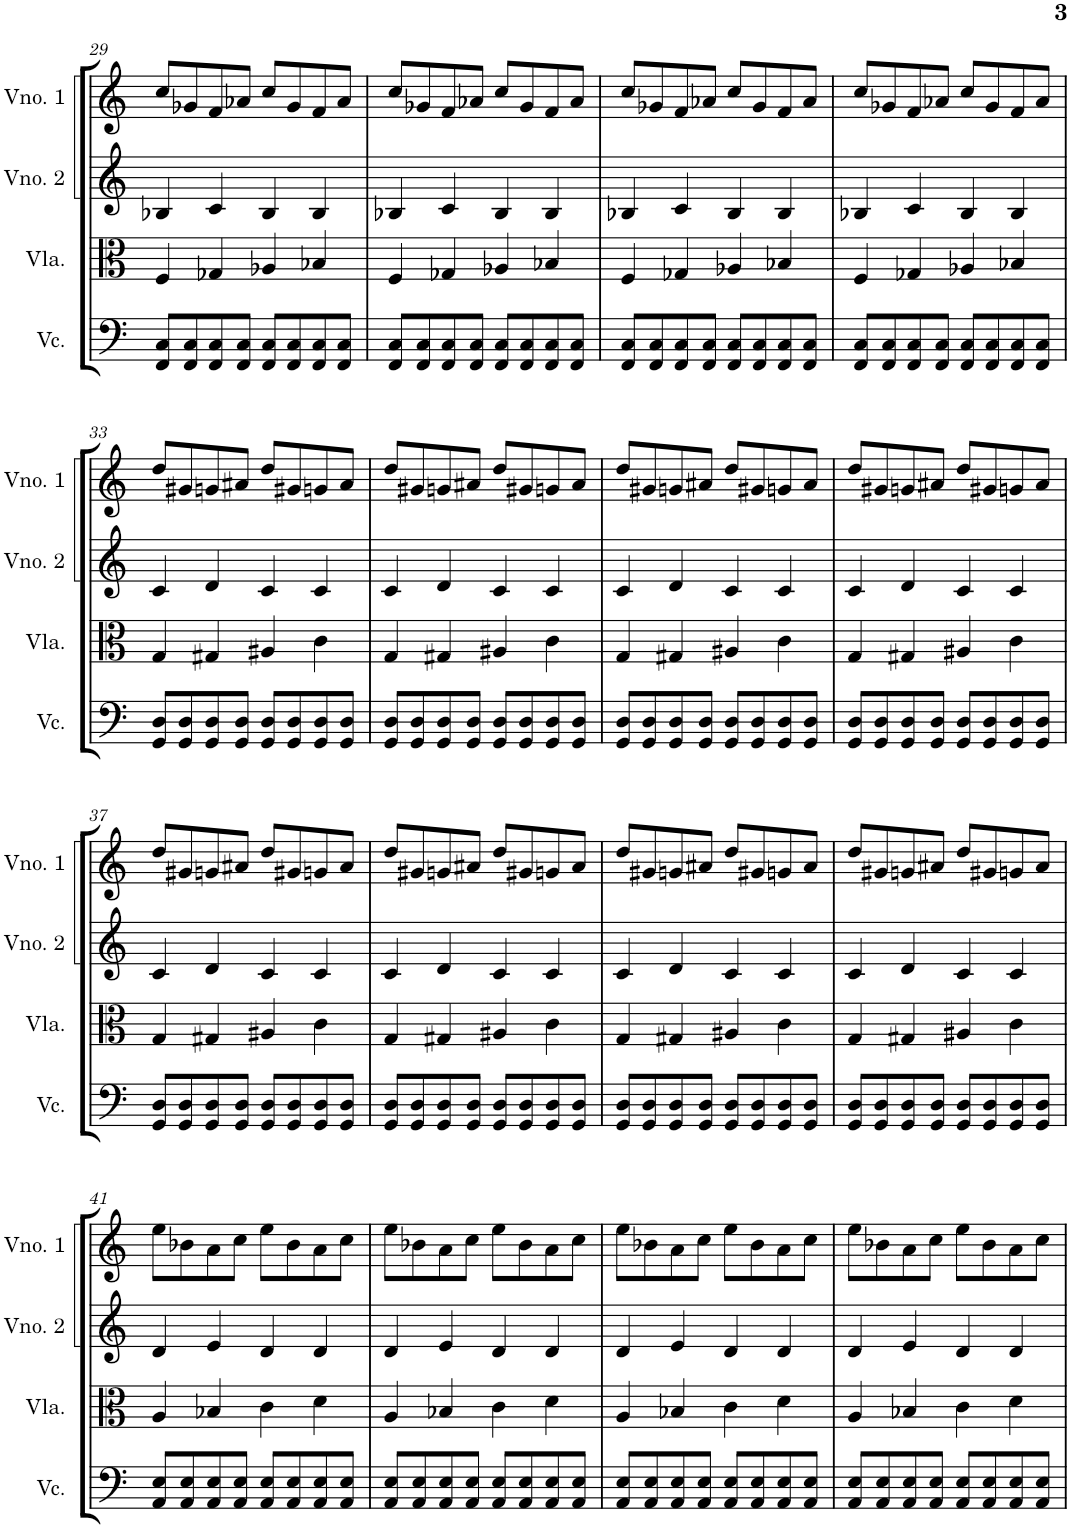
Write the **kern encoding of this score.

**kern	**kern	**kern	**kern
*part4	*part3	*part2	*part1
*staff4	*staff3	*staff2	*staff1
*I"Violoncelo	*I"Viola	*I"Violino 2	*I"Violino 1
*I'Vc.	*I'Vla.	*I'Vno. 2	*I'Vno. 1
!!LO:PB:g=z
*clefF4	*clefC3	*clefG2	*clefG2
*k[]	*k[]	*k[]	*k[]
*M4/4	*M4/4	*M4/4	*M4/4
=29	=29	=29	=29
8FF/ 8C/L	4F/	4B-X/	8cc/L
8FF/ 8C/	.	.	8g-X/
8FF/ 8C/	4G-X/	4c/	8f/
8FF/ 8C/J	.	.	8a-X/J
8FF/ 8C/L	4A-X/	4B-/	8cc/L
8FF/ 8C/	.	.	8g-/
8FF/ 8C/	4B-X/	4B-/	8f/
8FF/ 8C/J	.	.	8a-/J
=30	=30	=30	=30
8FF/ 8C/L	4F/	4B-X/	8cc/L
8FF/ 8C/	.	.	8g-X/
8FF/ 8C/	4G-X/	4c/	8f/
8FF/ 8C/J	.	.	8a-X/J
8FF/ 8C/L	4A-X/	4B-/	8cc/L
8FF/ 8C/	.	.	8g-/
8FF/ 8C/	4B-X/	4B-/	8f/
8FF/ 8C/J	.	.	8a-/J
=31	=31	=31	=31
8FF/ 8C/L	4F/	4B-X/	8cc/L
8FF/ 8C/	.	.	8g-X/
8FF/ 8C/	4G-X/	4c/	8f/
8FF/ 8C/J	.	.	8a-X/J
8FF/ 8C/L	4A-X/	4B-/	8cc/L
8FF/ 8C/	.	.	8g-/
8FF/ 8C/	4B-X/	4B-/	8f/
8FF/ 8C/J	.	.	8a-/J
=32	=32	=32	=32
8FF/ 8C/L	4F/	4B-X/	8cc/L
8FF/ 8C/	.	.	8g-X/
8FF/ 8C/	4G-X/	4c/	8f/
8FF/ 8C/J	.	.	8a-X/J
8FF/ 8C/L	4A-X/	4B-/	8cc/L
8FF/ 8C/	.	.	8g-/
8FF/ 8C/	4B-X/	4B-/	8f/
8FF/ 8C/J	.	.	8a-/J
!!LO:LB:g=z
=33	=33	=33	=33
8GG/ 8D/L	4G/	4c/	8dd/L
8GG/ 8D/	.	.	8g#X/
8GG/ 8D/	4G#X/	4d/	8gn/
8GG/ 8D/J	.	.	8a#X/J
8GG/ 8D/L	4A#X/	4c/	8dd/L
8GG/ 8D/	.	.	8g#X/
8GG/ 8D/	4c\	4c/	8gn/
8GG/ 8D/J	.	.	8a#/J
=34	=34	=34	=34
8GG/ 8D/L	4G/	4c/	8dd/L
8GG/ 8D/	.	.	8g#X/
8GG/ 8D/	4G#X/	4d/	8gn/
8GG/ 8D/J	.	.	8a#X/J
8GG/ 8D/L	4A#X/	4c/	8dd/L
8GG/ 8D/	.	.	8g#X/
8GG/ 8D/	4c\	4c/	8gn/
8GG/ 8D/J	.	.	8a#/J
=35	=35	=35	=35
8GG/ 8D/L	4G/	4c/	8dd/L
8GG/ 8D/	.	.	8g#X/
8GG/ 8D/	4G#X/	4d/	8gn/
8GG/ 8D/J	.	.	8a#X/J
8GG/ 8D/L	4A#X/	4c/	8dd/L
8GG/ 8D/	.	.	8g#X/
8GG/ 8D/	4c\	4c/	8gn/
8GG/ 8D/J	.	.	8a#/J
=36	=36	=36	=36
8GG/ 8D/L	4G/	4c/	8dd/L
8GG/ 8D/	.	.	8g#X/
8GG/ 8D/	4G#X/	4d/	8gn/
8GG/ 8D/J	.	.	8a#X/J
8GG/ 8D/L	4A#X/	4c/	8dd/L
8GG/ 8D/	.	.	8g#X/
8GG/ 8D/	4c\	4c/	8gn/
8GG/ 8D/J	.	.	8a#/J
!!LO:LB:g=z
=37	=37	=37	=37
8GG/ 8D/L	4G/	4c/	8dd/L
8GG/ 8D/	.	.	8g#X/
8GG/ 8D/	4G#X/	4d/	8gn/
8GG/ 8D/J	.	.	8a#X/J
8GG/ 8D/L	4A#X/	4c/	8dd/L
8GG/ 8D/	.	.	8g#X/
8GG/ 8D/	4c\	4c/	8gn/
8GG/ 8D/J	.	.	8a#/J
=38	=38	=38	=38
8GG/ 8D/L	4G/	4c/	8dd/L
8GG/ 8D/	.	.	8g#X/
8GG/ 8D/	4G#X/	4d/	8gn/
8GG/ 8D/J	.	.	8a#X/J
8GG/ 8D/L	4A#X/	4c/	8dd/L
8GG/ 8D/	.	.	8g#X/
8GG/ 8D/	4c\	4c/	8gn/
8GG/ 8D/J	.	.	8a#/J
=39	=39	=39	=39
8GG/ 8D/L	4G/	4c/	8dd/L
8GG/ 8D/	.	.	8g#X/
8GG/ 8D/	4G#X/	4d/	8gn/
8GG/ 8D/J	.	.	8a#X/J
8GG/ 8D/L	4A#X/	4c/	8dd/L
8GG/ 8D/	.	.	8g#X/
8GG/ 8D/	4c\	4c/	8gn/
8GG/ 8D/J	.	.	8a#/J
=40	=40	=40	=40
8GG/ 8D/L	4G/	4c/	8dd/L
8GG/ 8D/	.	.	8g#X/
8GG/ 8D/	4G#X/	4d/	8gn/
8GG/ 8D/J	.	.	8a#X/J
8GG/ 8D/L	4A#X/	4c/	8dd/L
8GG/ 8D/	.	.	8g#X/
8GG/ 8D/	4c\	4c/	8gn/
8GG/ 8D/J	.	.	8a#/J
!!LO:LB:g=z
=41	=41	=41	=41
8AA/ 8E/L	4A/	4d/	8ee\L
8AA/ 8E/	.	.	8b-X\
8AA/ 8E/	4B-X/	4e/	8a\
8AA/ 8E/J	.	.	8cc\J
8AA/ 8E/L	4c\	4d/	8ee\L
8AA/ 8E/	.	.	8b-\
8AA/ 8E/	4d\	4d/	8a\
8AA/ 8E/J	.	.	8cc\J
=42	=42	=42	=42
8AA/ 8E/L	4A/	4d/	8ee\L
8AA/ 8E/	.	.	8b-X\
8AA/ 8E/	4B-X/	4e/	8a\
8AA/ 8E/J	.	.	8cc\J
8AA/ 8E/L	4c\	4d/	8ee\L
8AA/ 8E/	.	.	8b-\
8AA/ 8E/	4d\	4d/	8a\
8AA/ 8E/J	.	.	8cc\J
=43	=43	=43	=43
8AA/ 8E/L	4A/	4d/	8ee\L
8AA/ 8E/	.	.	8b-X\
8AA/ 8E/	4B-X/	4e/	8a\
8AA/ 8E/J	.	.	8cc\J
8AA/ 8E/L	4c\	4d/	8ee\L
8AA/ 8E/	.	.	8b-\
8AA/ 8E/	4d\	4d/	8a\
8AA/ 8E/J	.	.	8cc\J
=44	=44	=44	=44
8AA/ 8E/L	4A/	4d/	8ee\L
8AA/ 8E/	.	.	8b-X\
8AA/ 8E/	4B-X/	4e/	8a\
8AA/ 8E/J	.	.	8cc\J
8AA/ 8E/L	4c\	4d/	8ee\L
8AA/ 8E/	.	.	8b-\
8AA/ 8E/	4d\	4d/	8a\
8AA/ 8E/J	.	.	8cc\J
=	=	=	=
*-	*-	*-	*-
